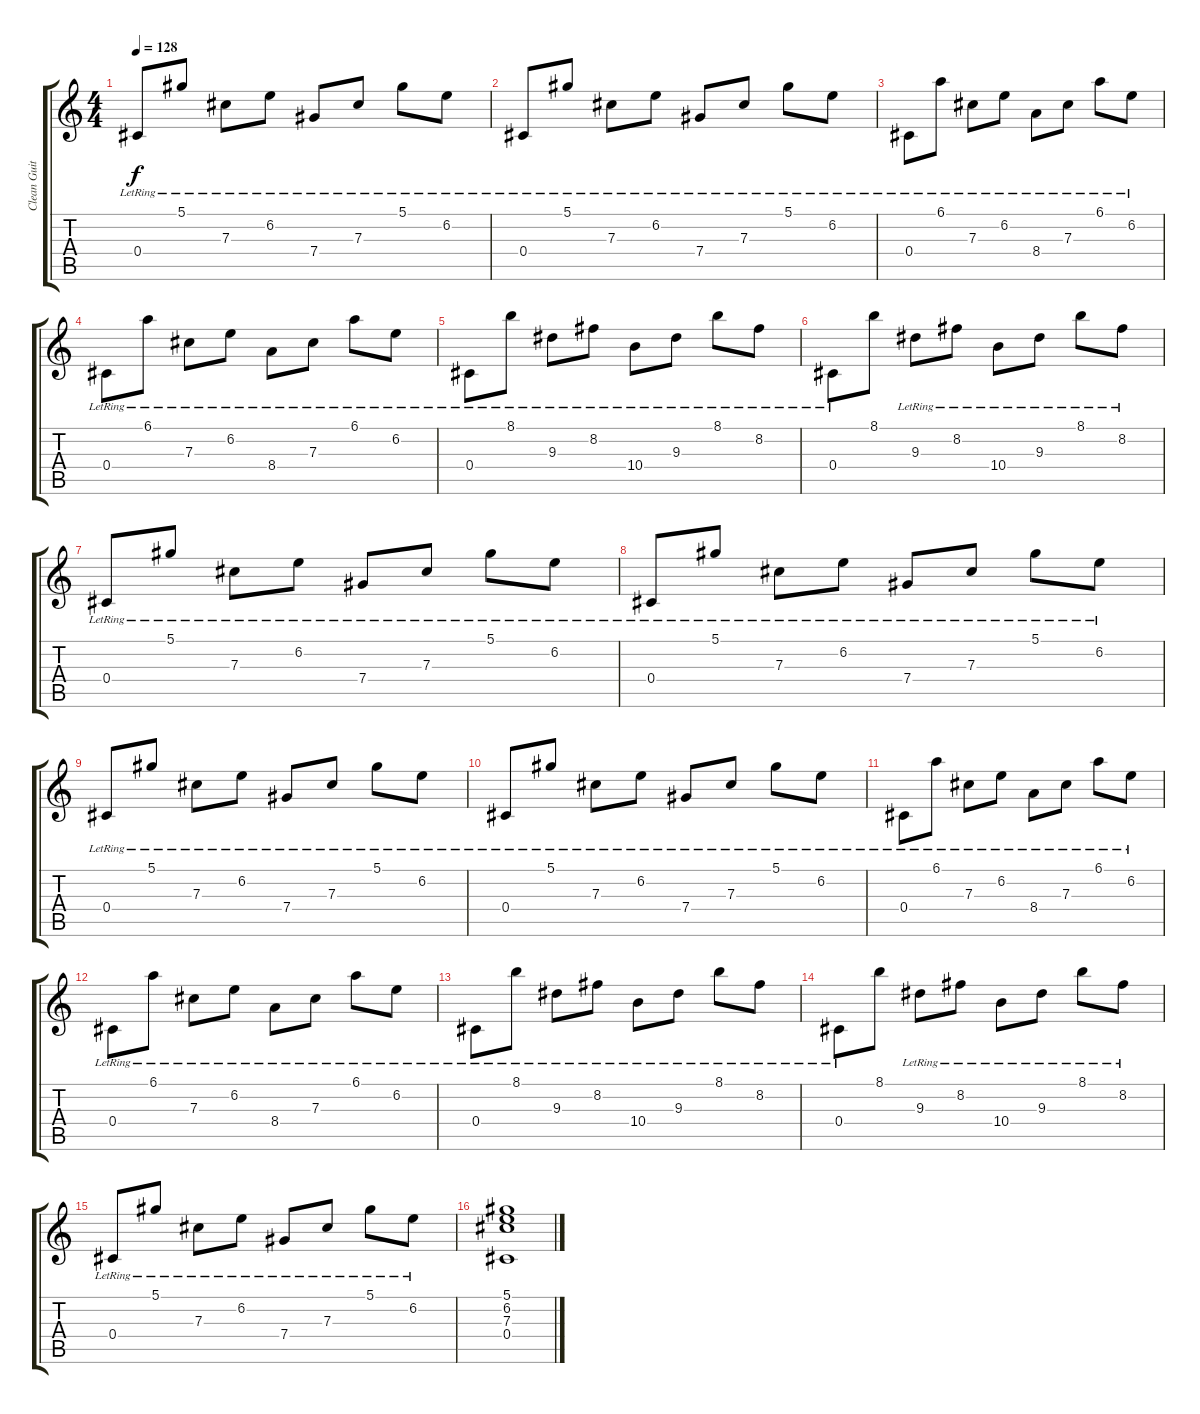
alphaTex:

\track ("Clean Guitar" "Clean Guit") {instrument electricguitarjazz}
\staff {score tabs}
\tuning (Eb4 Bb3 Gb3 Db3 Ab2 Eb2) {hide}
\ts (4 4)
\tempo 128
\clef g2
\ks c
0.4{lr}.8{dy f instrument electricguitarjazz} 5.1{lr}.8 7.3{lr}.8 6.2{lr}.8 7.4{lr}.8 7.3{lr}.8 5.1{lr}.8 6.2{lr}.8 |
0.4{lr}.8 5.1{lr}.8 7.3{lr}.8 6.2{lr}.8 7.4{lr}.8 7.3{lr}.8 5.1{lr}.8 6.2{lr}.8 |
0.4{lr}.8 6.1{lr}.8 7.3{lr}.8 6.2{lr}.8 8.4{lr}.8 7.3{lr}.8 6.1{lr}.8 6.2{lr}.8 |
0.4{lr}.8 6.1{lr}.8 7.3{lr}.8 6.2{lr}.8 8.4{lr}.8 7.3{lr}.8 6.1{lr}.8 6.2{lr}.8 |
0.4{lr}.8 8.1{lr}.8 9.3{lr}.8 8.2{lr}.8 10.4{lr}.8 9.3{lr}.8 8.1{lr}.8 8.2{lr}.8 |
0.4{lr}.8 8.1.8 9.3{lr}.8 8.2{lr}.8 10.4{lr}.8 9.3{lr}.8 8.1{lr}.8 8.2{lr}.8 |
0.4{lr}.8 5.1{lr}.8 7.3{lr}.8 6.2{lr}.8 7.4{lr}.8 7.3{lr}.8 5.1{lr}.8 6.2{lr}.8 |
0.4{lr}.8 5.1{lr}.8 7.3{lr}.8 6.2{lr}.8 7.4{lr}.8 7.3{lr}.8 5.1{lr}.8 6.2{lr}.8 |
0.4{lr}.8 5.1{lr}.8 7.3{lr}.8 6.2{lr}.8 7.4{lr}.8 7.3{lr}.8 5.1{lr}.8 6.2{lr}.8 |
0.4{lr}.8 5.1{lr}.8 7.3{lr}.8 6.2{lr}.8 7.4{lr}.8 7.3{lr}.8 5.1{lr}.8 6.2{lr}.8 |
0.4{lr}.8 6.1{lr}.8 7.3{lr}.8 6.2{lr}.8 8.4{lr}.8 7.3{lr}.8 6.1{lr}.8 6.2{lr}.8 |
0.4{lr}.8 6.1{lr}.8 7.3{lr}.8 6.2{lr}.8 8.4{lr}.8 7.3{lr}.8 6.1{lr}.8 6.2{lr}.8 |
0.4{lr}.8 8.1{lr}.8 9.3{lr}.8 8.2{lr}.8 10.4{lr}.8 9.3{lr}.8 8.1{lr}.8 8.2{lr}.8 |
0.4{lr}.8 8.1.8 9.3{lr}.8 8.2{lr}.8 10.4{lr}.8 9.3{lr}.8 8.1{lr}.8 8.2{lr}.8 |
0.4{lr}.8 5.1{lr}.8 7.3{lr}.8 6.2{lr}.8 7.4{lr}.8 7.3{lr}.8 5.1{lr}.8 6.2{lr}.8 |
(5.1 6.2 7.3 0.4).1
